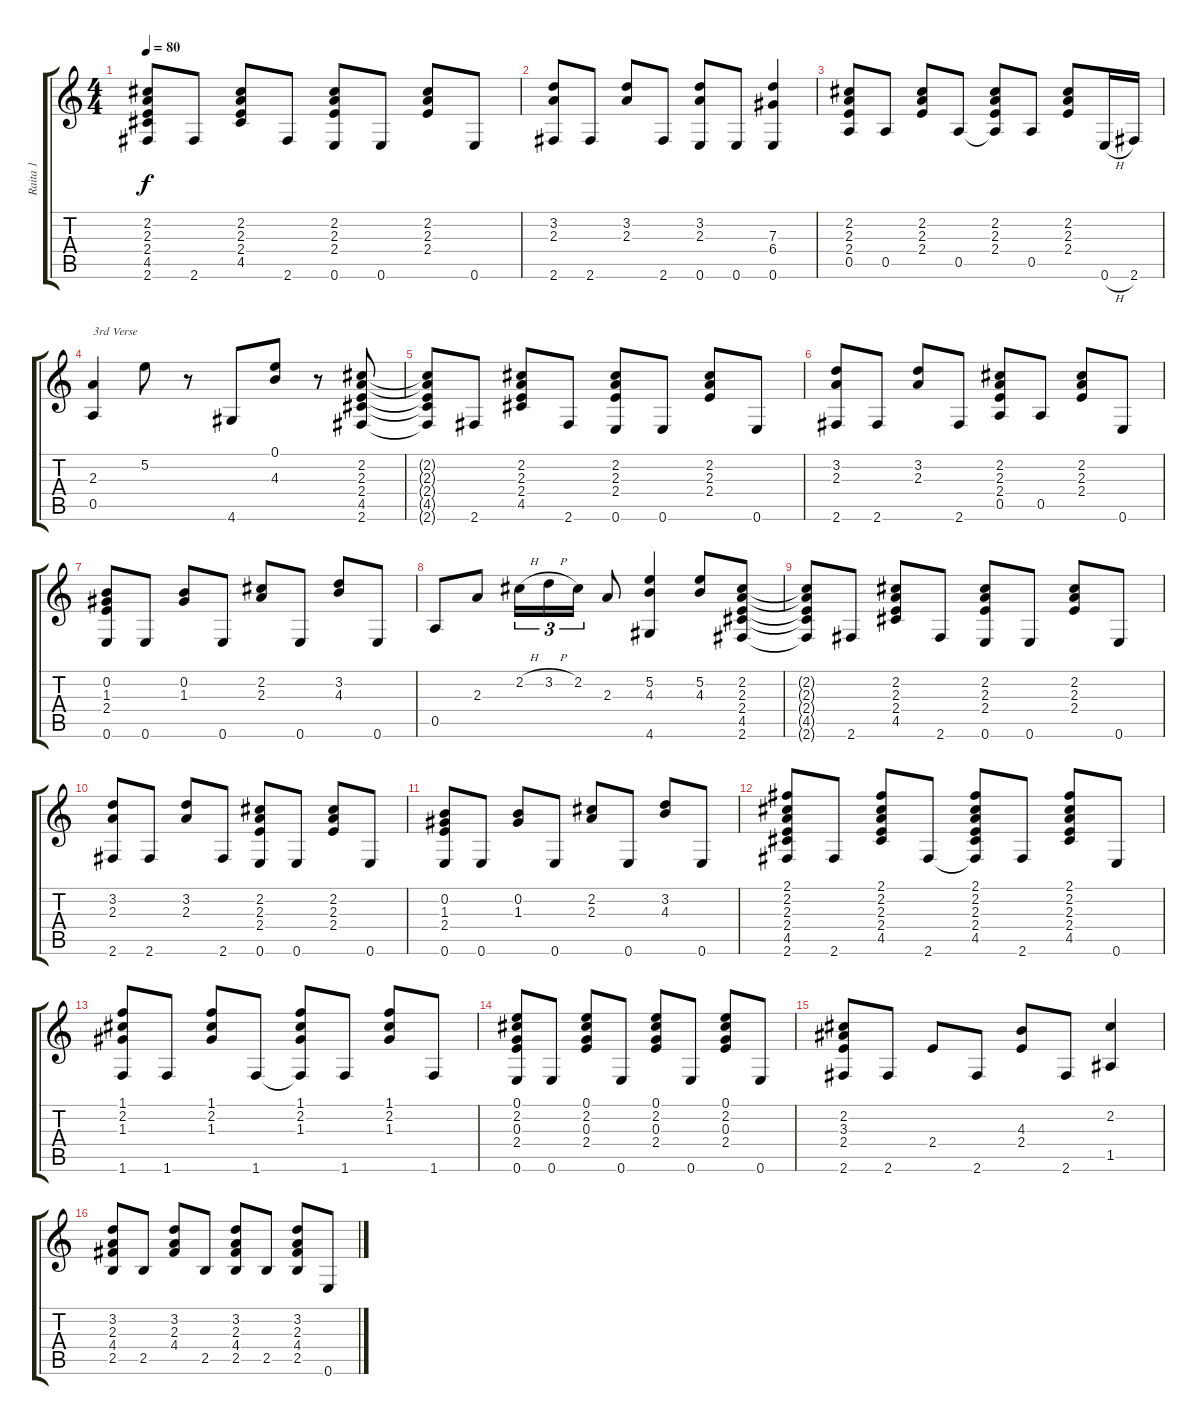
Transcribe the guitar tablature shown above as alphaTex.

\track ("Raita 1" "Raita 1") {instrument acousticguitarsteel}
\staff {score tabs}
\tuning (E4 B3 G3 D3 A2 E2) {hide}
\ts (4 4)
\tempo 80
\clef g2
\ks c
(2.2{t} 2.3{t} 2.4{t} 4.5{t} 2.6{t}).8{dy f} 2.6.8 (2.2 2.3 2.4 4.5).8 2.6.8 (2.2 2.3 2.4 0.6).8 0.6.8 (2.2 2.3 2.4).8 0.6.8 |
(3.2 2.3 2.6).8 2.6.8 (3.2 2.3).8 2.6.8 (3.2 2.3 0.6).8 0.6.8 (7.3 6.4 0.6).4 |
(2.2 2.3 2.4 0.5).8 0.5.8 (2.2 2.3 2.4).8 0.5.8 (2.2 2.3 2.4 0.5{t}).8 0.5.8 (2.2 2.3 2.4).8 0.6{h}.16 2.6.16 |
(2.3 0.5).4{txt "3rd Verse"} 5.2.8 r.8 4.6.8 (0.1 4.3).8 r.8 (2.2 2.3 2.4 4.5 2.6).8 |
(2.2{t} 2.3{t} 2.4{t} 4.5{t} 2.6{t}).8 2.6.8 (2.2 2.3 2.4 4.5).8 2.6.8 (2.2 2.3 2.4 0.6).8 0.6.8 (2.2 2.3 2.4).8 0.6.8 |
(3.2 2.3 2.6).8 2.6.8 (3.2 2.3).8 2.6.8 (2.2 2.3 2.4 0.5).8 0.5.8 (2.2 2.3 2.4).8 0.6.8 |
(0.2 1.3 2.4 0.6).8 0.6.8 (0.2 1.3).8 0.6.8 (2.2 2.3).8 0.6.8 (3.2 4.3).8 0.6.8 |
0.5.8 2.3.8 2.2{h}.16{tu (3 2)} 3.2{h}.16{tu (3 2)} 2.2.16{tu (3 2)} 2.3.8 (5.2 4.3 4.6).4 (5.2 4.3).8 (2.2 2.3 2.4 4.5 2.6).8 |
(2.2{t} 2.3{t} 2.4{t} 4.5{t} 2.6{t}).8 2.6.8 (2.2 2.3 2.4 4.5).8 2.6.8 (2.2 2.3 2.4 0.6).8 0.6.8 (2.2 2.3 2.4).8 0.6.8 |
(3.2 2.3 2.6).8 2.6.8 (3.2 2.3).8 2.6.8 (2.2 2.3 2.4 0.6).8 0.6.8 (2.2 2.3 2.4).8 0.6.8 |
(0.2 1.3 2.4 0.6).8 0.6.8 (0.2 1.3).8 0.6.8 (2.2 2.3).8 0.6.8 (3.2 4.3).8 0.6.8 |
(2.1 2.2 2.3 2.4 4.5 2.6).8 2.6.8 (2.1 2.2 2.3 2.4 4.5).8 2.6.8 (2.1 2.2 2.3 2.4 4.5 2.6{t}).8 2.6.8 (2.1 2.2 2.3 2.4 4.5).8 0.6.8 |
(1.1 2.2 1.3 1.6).8 1.6.8 (1.1 2.2 1.3).8 1.6.8 (1.1 2.2 1.3 1.6{t}).8 1.6.8 (1.1 2.2 1.3).8 1.6.8 |
(0.1 2.2 0.3 2.4 0.6).8 0.6.8 (0.1 2.2 0.3 2.4).8 0.6.8 (0.1 2.2 0.3 2.4).8 0.6.8 (0.1 2.2 0.3 2.4).8 0.6.8 |
(2.2 3.3 2.4 2.6).8 2.6.8 2.4.8 2.6.8 (4.3 2.4).8 2.6.8 (2.2 1.5).4 |
(3.2 2.3 4.4 2.5).8 2.5.8 (3.2 2.3 4.4).8 2.5.8 (3.2 2.3 4.4 2.5).8 2.5.8 (3.2 2.3 4.4 2.5).8 0.6.8
